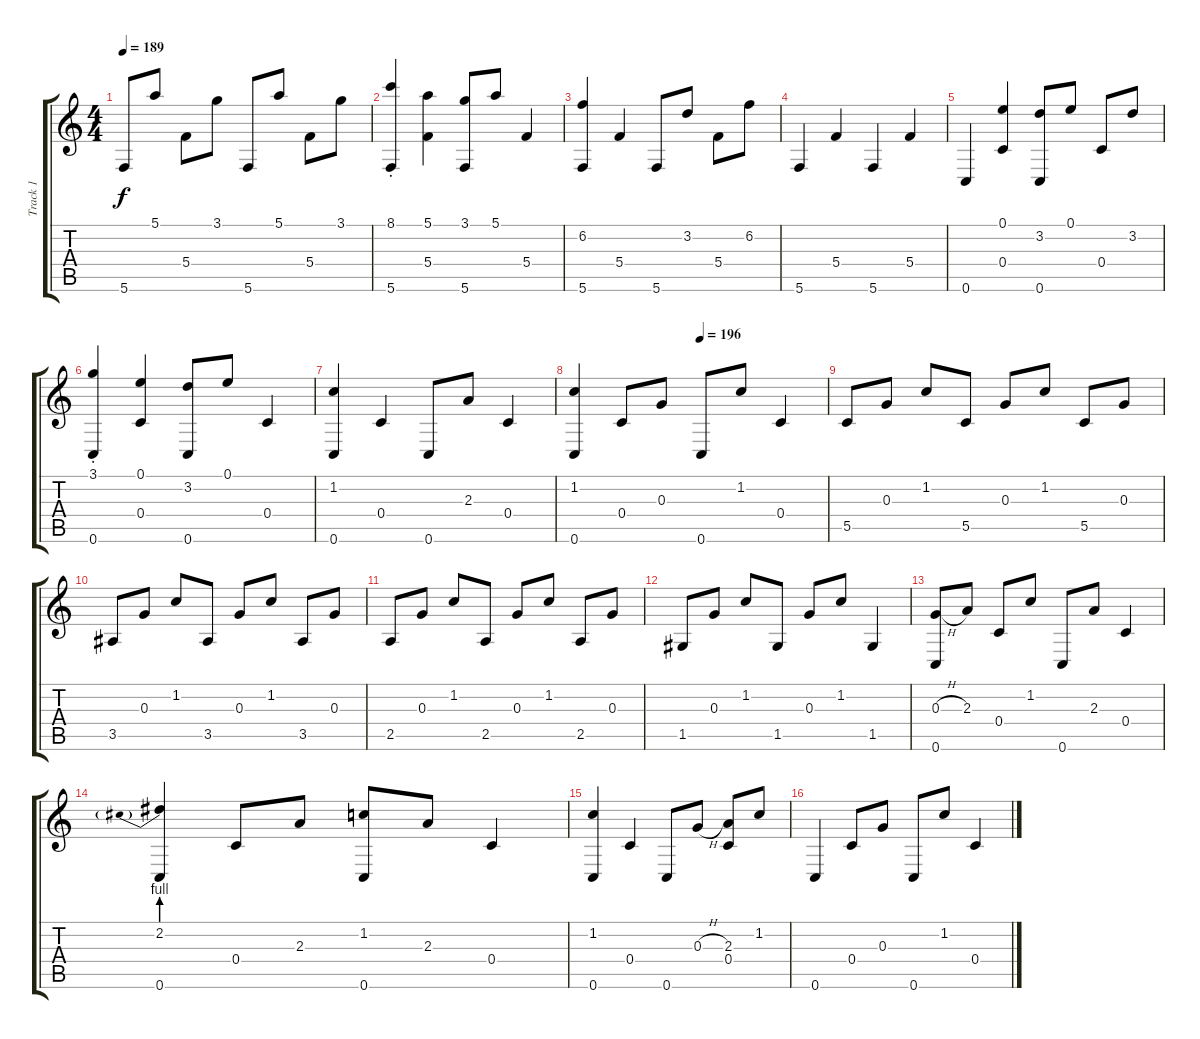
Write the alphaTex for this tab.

\track ("Track 1" "Track 1") {instrument acousticguitarsteel}
\staff {score tabs}
\tuning (E4 B3 G3 C3 G2 C2) {hide}
\ts (4 4)
\tempo 189
\clef g2
\ks c
5.6.8{dy f} 5.1.8 5.4.8 3.1.8 5.6.8 5.1.8 5.4.8 3.1.8 |
(8.1{st} 5.6).4 (5.1 5.4).4 (3.1 5.6).8 5.1.8 5.4.4 |
(6.2 5.6).4 5.4.4 5.6.8 3.2.8 5.4.8 6.2.8 |
5.6.4 5.4.4 5.6.4 5.4.4 |
0.6.4 (0.1 0.4).4 (3.2 0.6).8 0.1.8 0.4.8 3.2.8 |
(3.1{st} 0.6).4 (0.1 0.4).4 (3.2 0.6).8 0.1.8 0.4.4 |
(1.2 0.6).4 0.4.4 0.6.8 2.3.8 0.4.4 |
\tempo (196 0.5)
(1.2 0.6).4 0.4.8 0.3.8 0.6.8 1.2.8 0.4.4 |
5.5.8 0.3.8 1.2.8 5.5.8 0.3.8 1.2.8 5.5.8 0.3.8 |
3.5.8 0.3.8 1.2.8 3.5.8 0.3.8 1.2.8 3.5.8 0.3.8 |
2.5.8 0.3.8 1.2.8 2.5.8 0.3.8 1.2.8 2.5.8 0.3.8 |
1.5.8 0.3.8 1.2.8 1.5.8 0.3.8 1.2.8 1.5.4 |
(0.3{h} 0.6).8 2.3.8 0.4.8 1.2.8 0.6.8 2.3.8 0.4.4 |
(2.2{be (prebend 0 4 60 4)} 0.6).4 0.4.8 2.3.8 (1.2 0.6).8 2.3.8 0.4.4 |
(1.2 0.6).4 0.4.4 0.6.8 0.3{h}.8 (2.3 0.4).8 1.2.8 |
0.6.4 0.4.8 0.3.8 0.6.8 1.2.8 0.4.4
